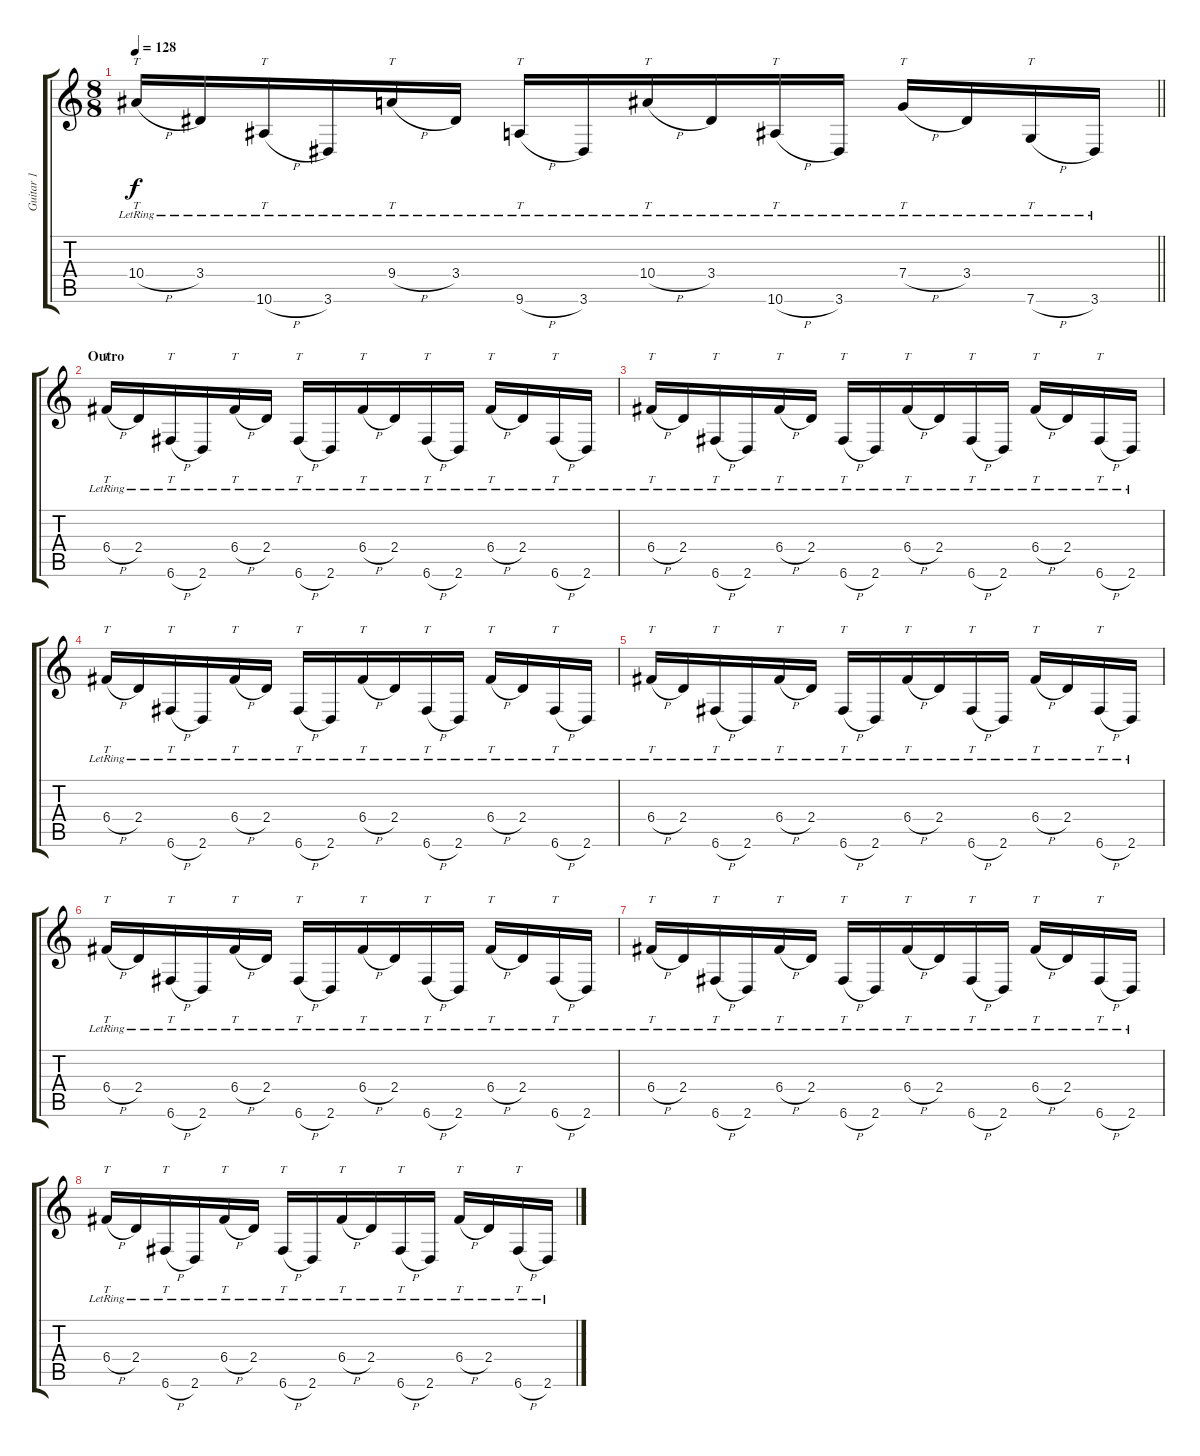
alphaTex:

\track ("Guitar 1" "Guitar 1") {instrument electricguitarjazz}
\staff {score tabs}
\tuning (D4 A3 F3 C3 G2 C2) {hide}
\ts (8 8)
\tempo 128
\clef g2
\barLineRight lightlight
\ks c
10.4{h lr}.16{tt dy f} 3.4{lr}.16 10.6{h lr}.16{tt} 3.6{lr}.16 9.4{h lr}.16{tt} 3.4{lr}.16 9.6{h lr}.16{tt} 3.6{lr}.16 10.4{h lr}.16{tt} 3.4{lr}.16 10.6{h lr}.16{tt} 3.6{lr}.16 7.4{h lr}.16{tt} 3.4{lr}.16 7.6{h lr}.16{tt} 3.6{lr}.16 |
\section ("" "Outro")
6.4{h lr}.16{tt} 2.4{lr}.16 6.6{h lr}.16{tt} 2.6{lr}.16 6.4{h lr}.16{tt} 2.4{lr}.16 6.6{h lr}.16{tt} 2.6{lr}.16 6.4{h lr}.16{tt} 2.4{lr}.16 6.6{h lr}.16{tt} 2.6{lr}.16 6.4{h lr}.16{tt} 2.4{lr}.16 6.6{h lr}.16{tt} 2.6{lr}.16 |
6.4{h lr}.16{tt} 2.4{lr}.16 6.6{h lr}.16{tt} 2.6{lr}.16 6.4{h lr}.16{tt} 2.4{lr}.16 6.6{h lr}.16{tt} 2.6{lr}.16 6.4{h lr}.16{tt} 2.4{lr}.16 6.6{h lr}.16{tt} 2.6{lr}.16 6.4{h lr}.16{tt} 2.4{lr}.16 6.6{h lr}.16{tt} 2.6{lr}.16 |
6.4{h lr}.16{tt} 2.4{lr}.16 6.6{h lr}.16{tt} 2.6{lr}.16 6.4{h lr}.16{tt} 2.4{lr}.16 6.6{h lr}.16{tt} 2.6{lr}.16 6.4{h lr}.16{tt} 2.4{lr}.16 6.6{h lr}.16{tt} 2.6{lr}.16 6.4{h lr}.16{tt} 2.4{lr}.16 6.6{h lr}.16{tt} 2.6{lr}.16 |
6.4{h lr}.16{tt} 2.4{lr}.16 6.6{h lr}.16{tt} 2.6{lr}.16 6.4{h lr}.16{tt} 2.4{lr}.16 6.6{h lr}.16{tt} 2.6{lr}.16 6.4{h lr}.16{tt} 2.4{lr}.16 6.6{h lr}.16{tt} 2.6{lr}.16 6.4{h lr}.16{tt} 2.4{lr}.16 6.6{h lr}.16{tt} 2.6{lr}.16 |
6.4{h lr}.16{tt} 2.4{lr}.16 6.6{h lr}.16{tt} 2.6{lr}.16 6.4{h lr}.16{tt} 2.4{lr}.16 6.6{h lr}.16{tt} 2.6{lr}.16 6.4{h lr}.16{tt} 2.4{lr}.16 6.6{h lr}.16{tt} 2.6{lr}.16 6.4{h lr}.16{tt} 2.4{lr}.16 6.6{h lr}.16{tt} 2.6{lr}.16 |
6.4{h lr}.16{tt} 2.4{lr}.16 6.6{h lr}.16{tt} 2.6{lr}.16 6.4{h lr}.16{tt} 2.4{lr}.16 6.6{h lr}.16{tt} 2.6{lr}.16 6.4{h lr}.16{tt} 2.4{lr}.16 6.6{h lr}.16{tt} 2.6{lr}.16 6.4{h lr}.16{tt} 2.4{lr}.16 6.6{h lr}.16{tt} 2.6{lr}.16 |
6.4{h lr}.16{tt} 2.4{lr}.16 6.6{h lr}.16{tt} 2.6{lr}.16 6.4{h lr}.16{tt} 2.4{lr}.16 6.6{h lr}.16{tt} 2.6{lr}.16 6.4{h lr}.16{tt} 2.4{lr}.16 6.6{h lr}.16{tt} 2.6{lr}.16 6.4{h lr}.16{tt} 2.4{lr}.16 6.6{h lr}.16{tt} 2.6{lr}.16
